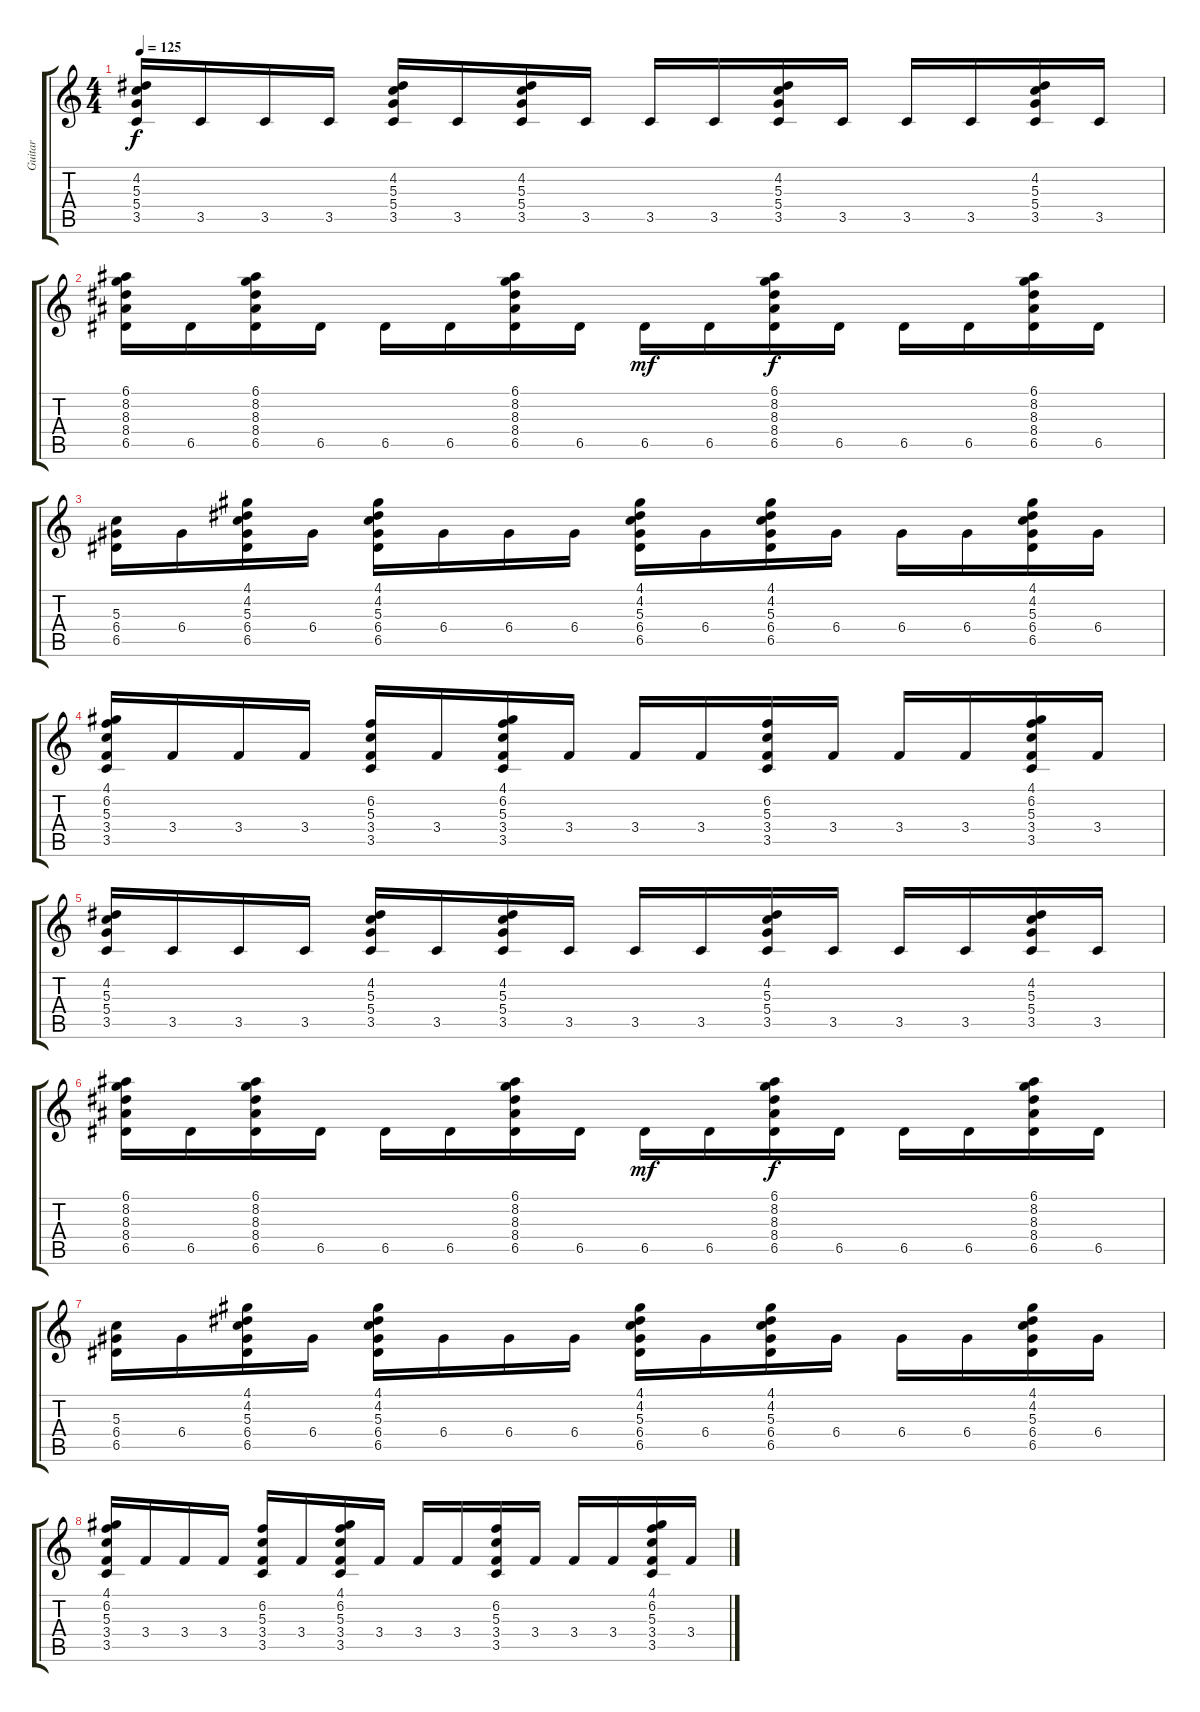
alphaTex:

\track ("Guitar" "Guitar") {instrument distortionguitar}
\staff {score tabs}
\tuning (E4 B3 G3 D3 A2 E2) {hide}
\ts (4 4)
\tempo 125
\clef g2
\ks c
(4.2 5.3 5.4 3.5).16{dy f} 3.5.16 3.5.16 3.5.16 (4.2 5.3 5.4 3.5).16 3.5.16 (4.2 5.3 5.4 3.5).16 3.5.16 3.5.16 3.5.16 (4.2 5.3 5.4 3.5).16 3.5.16 3.5.16 3.5.16 (4.2 5.3 5.4 3.5).16 3.5.16 |
(6.1 8.2 8.3 8.4 6.5).16 6.5.16 (6.1 8.2 8.3 8.4 6.5).16 6.5.16 6.5.16 6.5.16 (6.1 8.2 8.3 8.4 6.5).16 6.5.16 6.5.16{dy mf} 6.5.16 (6.1 8.2 8.3 8.4 6.5).16{dy f} 6.5.16 6.5.16 6.5.16 (6.1 8.2 8.3 8.4 6.5).16 6.5.16 |
(5.3 6.4 6.5).16 6.4.16 (4.1 4.2 5.3 6.4 6.5).16 6.4.16 (4.1 4.2 5.3 6.4 6.5).16 6.4.16 6.4.16 6.4.16 (4.1 4.2 5.3 6.4 6.5).16 6.4.16 (4.1 4.2 5.3 6.4 6.5).16 6.4.16 6.4.16 6.4.16 (4.1 4.2 5.3 6.4 6.5).16 6.4.16 |
(4.1 6.2 5.3 3.4 3.5).16 3.4.16 3.4.16 3.4.16 (6.2 5.3 3.4 3.5).16 3.4.16 (4.1 6.2 5.3 3.4 3.5).16 3.4.16 3.4.16 3.4.16 (6.2 5.3 3.4 3.5).16 3.4.16 3.4.16 3.4.16 (4.1 6.2 5.3 3.4 3.5).16 3.4.16 |
(4.2 5.3 5.4 3.5).16 3.5.16 3.5.16 3.5.16 (4.2 5.3 5.4 3.5).16 3.5.16 (4.2 5.3 5.4 3.5).16 3.5.16 3.5.16 3.5.16 (4.2 5.3 5.4 3.5).16 3.5.16 3.5.16 3.5.16 (4.2 5.3 5.4 3.5).16 3.5.16 |
(6.1 8.2 8.3 8.4 6.5).16 6.5.16 (6.1 8.2 8.3 8.4 6.5).16 6.5.16 6.5.16 6.5.16 (6.1 8.2 8.3 8.4 6.5).16 6.5.16 6.5.16{dy mf} 6.5.16 (6.1 8.2 8.3 8.4 6.5).16{dy f} 6.5.16 6.5.16 6.5.16 (6.1 8.2 8.3 8.4 6.5).16 6.5.16 |
(5.3 6.4 6.5).16 6.4.16 (4.1 4.2 5.3 6.4 6.5).16 6.4.16 (4.1 4.2 5.3 6.4 6.5).16 6.4.16 6.4.16 6.4.16 (4.1 4.2 5.3 6.4 6.5).16 6.4.16 (4.1 4.2 5.3 6.4 6.5).16 6.4.16 6.4.16 6.4.16 (4.1 4.2 5.3 6.4 6.5).16 6.4.16 |
(4.1 6.2 5.3 3.4 3.5).16 3.4.16 3.4.16 3.4.16 (6.2 5.3 3.4 3.5).16 3.4.16 (4.1 6.2 5.3 3.4 3.5).16 3.4.16 3.4.16 3.4.16 (6.2 5.3 3.4 3.5).16 3.4.16 3.4.16 3.4.16 (4.1 6.2 5.3 3.4 3.5).16 3.4.16
